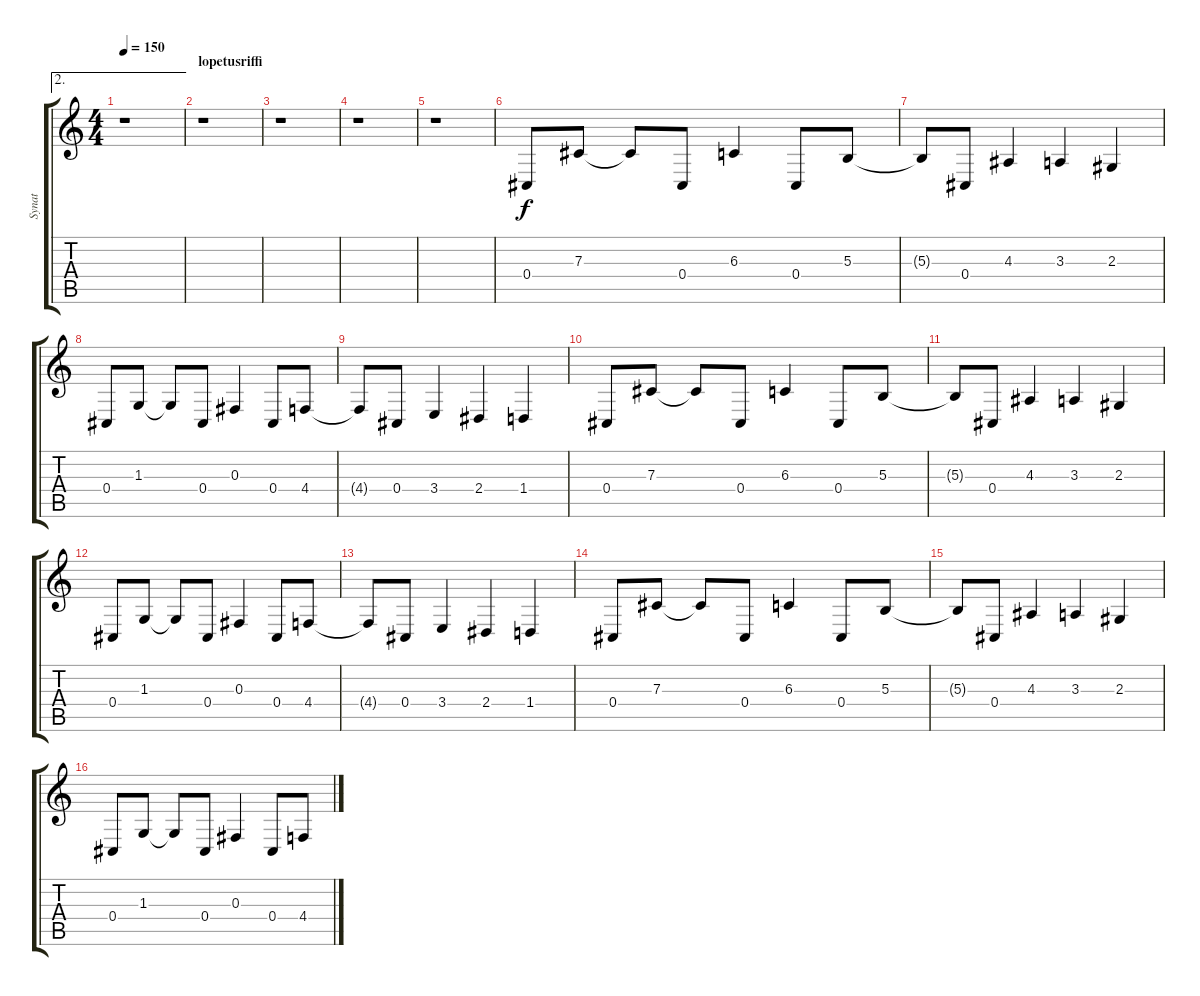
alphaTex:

\track ("Synat" "Synat") {instrument stringensemble1}
\staff {score tabs}
\tuning (Eb4 Bb3 Gb3 Db3 Ab2 Db2) {hide}
\ae 2
\ts (4 4)
\tempo 150
\clef g2
\ks c
r.1{dy f} |
\section ("" "lopetusriffi")
r.1 |
r.1 |
r.1 |
r.1 |
0.4.8{volume 9} 7.3.8 7.3{t}.8 0.4.8 6.3.4 0.4.8 5.3.8 |
5.3{t}.8 0.4.8 4.3.4 3.3.4 2.3.4 |
0.4.8 1.3.8 1.3{t}.8 0.4.8 0.3.4 0.4.8 4.4.8 |
4.4{t}.8 0.4.8 3.4.4 2.4.4 1.4.4 |
0.4.8{volume 12} 7.3.8 7.3{t}.8 0.4.8 6.3.4 0.4.8 5.3.8 |
5.3{t}.8 0.4.8 4.3.4 3.3.4 2.3.4 |
0.4.8 1.3.8 1.3{t}.8 0.4.8 0.3.4 0.4.8 4.4.8 |
4.4{t}.8 0.4.8 3.4.4 2.4.4 1.4.4 |
0.4.8{volume 13} 7.3.8 7.3{t}.8 0.4.8 6.3.4 0.4.8 5.3.8 |
5.3{t}.8 0.4.8 4.3.4 3.3.4 2.3.4 |
0.4.8 1.3.8 1.3{t}.8 0.4.8 0.3.4 0.4.8 4.4.8
